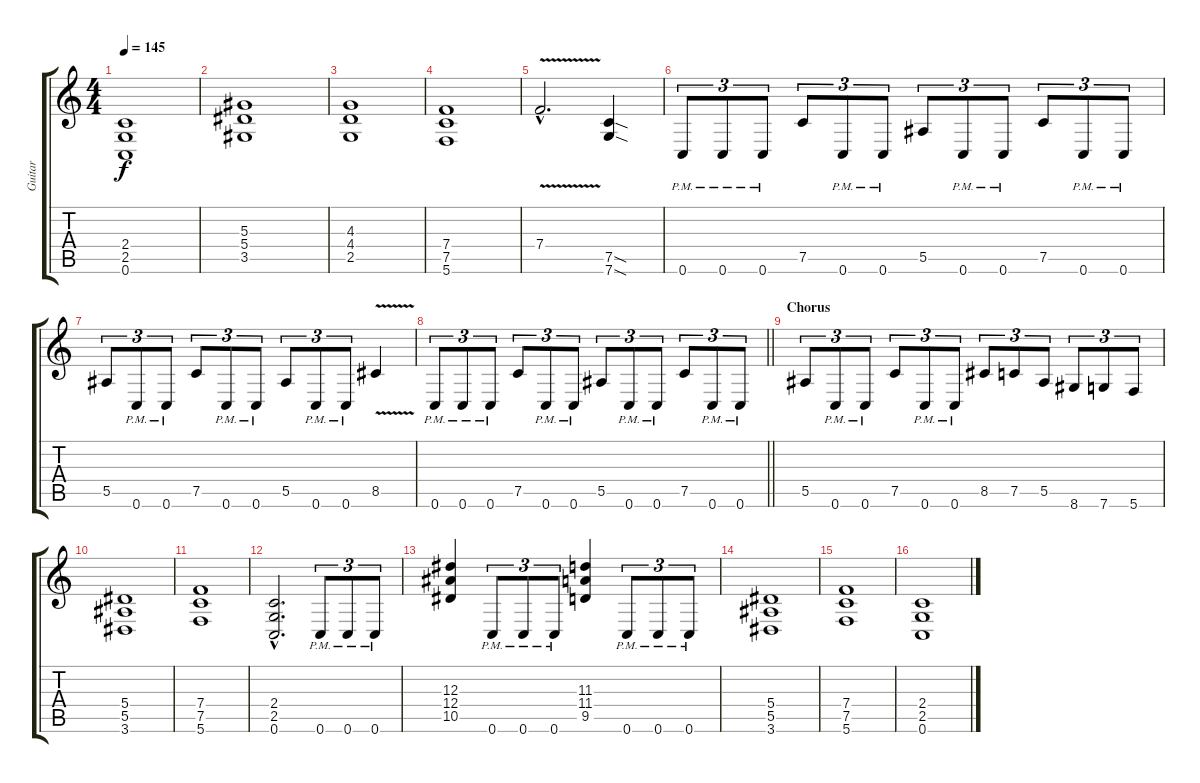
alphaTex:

\track ("Guitar" "Guitar") {instrument distortionguitar}
\staff {score tabs}
\tuning (C4 G3 Eb3 Bb2 F2 C2) {hide}
\ts (4 4)
\tempo 145
\clef g2
\ks c
(2.4{t} 2.5{t} 0.6{t}).1{dy f} |
(5.3 5.4 3.5).1 |
(4.3 4.4 2.5).1 |
(7.4 7.5 5.6).1 |
7.4{v hac}.2{d} (7.5{sod} 7.6{sod}).4 |
0.6{pm}.8{tu (3 2)} 0.6{pm}.8{tu (3 2)} 0.6{pm}.8{tu (3 2)} 7.5.8{tu (3 2)} 0.6{pm}.8{tu (3 2)} 0.6{pm}.8{tu (3 2)} 5.5.8{tu (3 2)} 0.6{pm}.8{tu (3 2)} 0.6{pm}.8{tu (3 2)} 7.5.8{tu (3 2)} 0.6{pm}.8{tu (3 2)} 0.6{pm}.8{tu (3 2)} |
5.5.8{tu (3 2)} 0.6{pm}.8{tu (3 2)} 0.6{pm}.8{tu (3 2)} 7.5.8{tu (3 2)} 0.6{pm}.8{tu (3 2)} 0.6{pm}.8{tu (3 2)} 5.5.8{tu (3 2)} 0.6{pm}.8{tu (3 2)} 0.6{pm}.8{tu (3 2)} 8.5{v}.4 |
\barLineRight lightlight
0.6{pm}.8{tu (3 2)} 0.6{pm}.8{tu (3 2)} 0.6{pm}.8{tu (3 2)} 7.5.8{tu (3 2)} 0.6{pm}.8{tu (3 2)} 0.6{pm}.8{tu (3 2)} 5.5.8{tu (3 2)} 0.6{pm}.8{tu (3 2)} 0.6{pm}.8{tu (3 2)} 7.5.8{tu (3 2)} 0.6{pm}.8{tu (3 2)} 0.6{pm}.8{tu (3 2)} |
\section ("" "Chorus")
5.5.8{tu (3 2)} 0.6{pm}.8{tu (3 2)} 0.6{pm}.8{tu (3 2)} 7.5.8{tu (3 2)} 0.6{pm}.8{tu (3 2)} 0.6{pm}.8{tu (3 2)} 8.5.8{tu (3 2)} 7.5.8{tu (3 2)} 5.5.8{tu (3 2)} 8.6.8{tu (3 2)} 7.6.8{tu (3 2)} 5.6.8{tu (3 2)} |
(5.4 5.5 3.6).1 |
(7.4 7.5 5.6).1 |
(2.4{hac} 2.5{hac} 0.6{hac}).2{d} 0.6{pm}.8{tu (3 2)} 0.6{pm}.8{tu (3 2)} 0.6{pm}.8{tu (3 2)} |
(12.3 12.4 10.5).4 0.6{pm}.8{tu (3 2)} 0.6{pm}.8{tu (3 2)} 0.6{pm}.8{tu (3 2)} (11.3 11.4 9.5).4 0.6{pm}.8{tu (3 2)} 0.6{pm}.8{tu (3 2)} 0.6{pm}.8{tu (3 2)} |
(5.4 5.5 3.6).1 |
(7.4 7.5 5.6).1 |
(2.4 2.5 0.6).1
